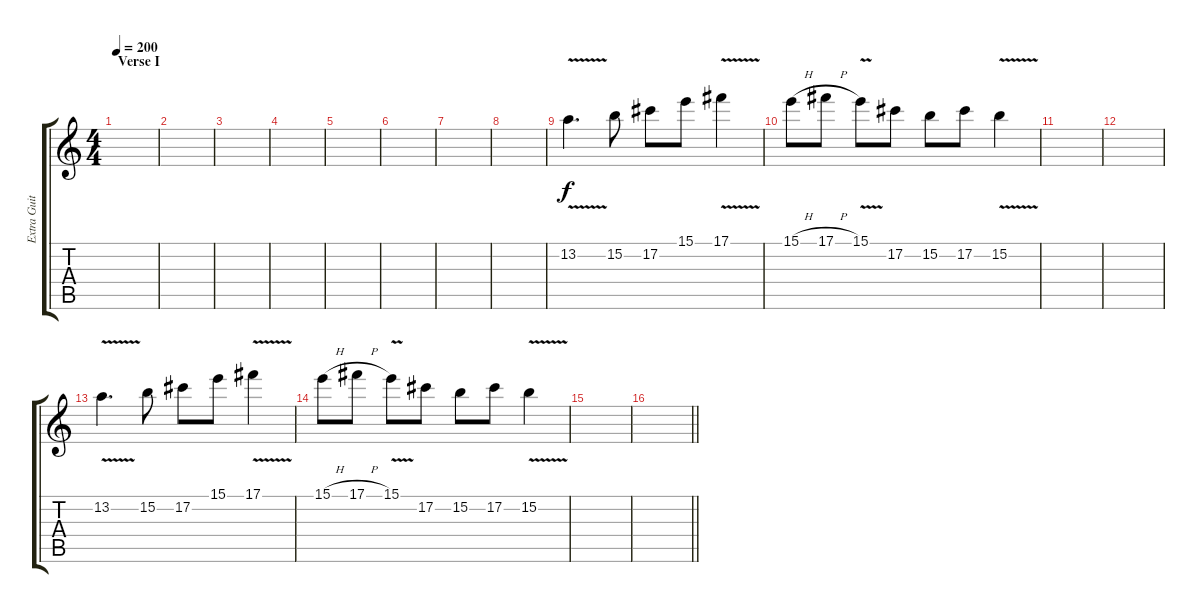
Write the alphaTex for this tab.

\track ("Extra Guitar II" "Extra Guit") {instrument distortionguitar}
\staff {score tabs}
\tuning (Db4 Ab3 E3 B2 Gb2 Db2) {hide}
\ts (4 4)
\section ("" "Verse I")
\tempo 200
\clef g2
\ks c
|
|
|
|
|
|
|
|
13.2{v}.4{d} 15.2.8 17.2.8 15.1.8 17.1{v}.4 |
15.1{h}.8 17.1{h}.8 15.1{v}.8 17.2.8 15.2.8 17.2.8 15.2{v}.4 |
|
|
13.2{v}.4{d} 15.2.8 17.2.8 15.1.8 17.1{v}.4 |
15.1{h}.8 17.1{h}.8 15.1{v}.8 17.2.8 15.2.8 17.2.8 15.2{v}.4 |
|
\barLineRight lightlight
